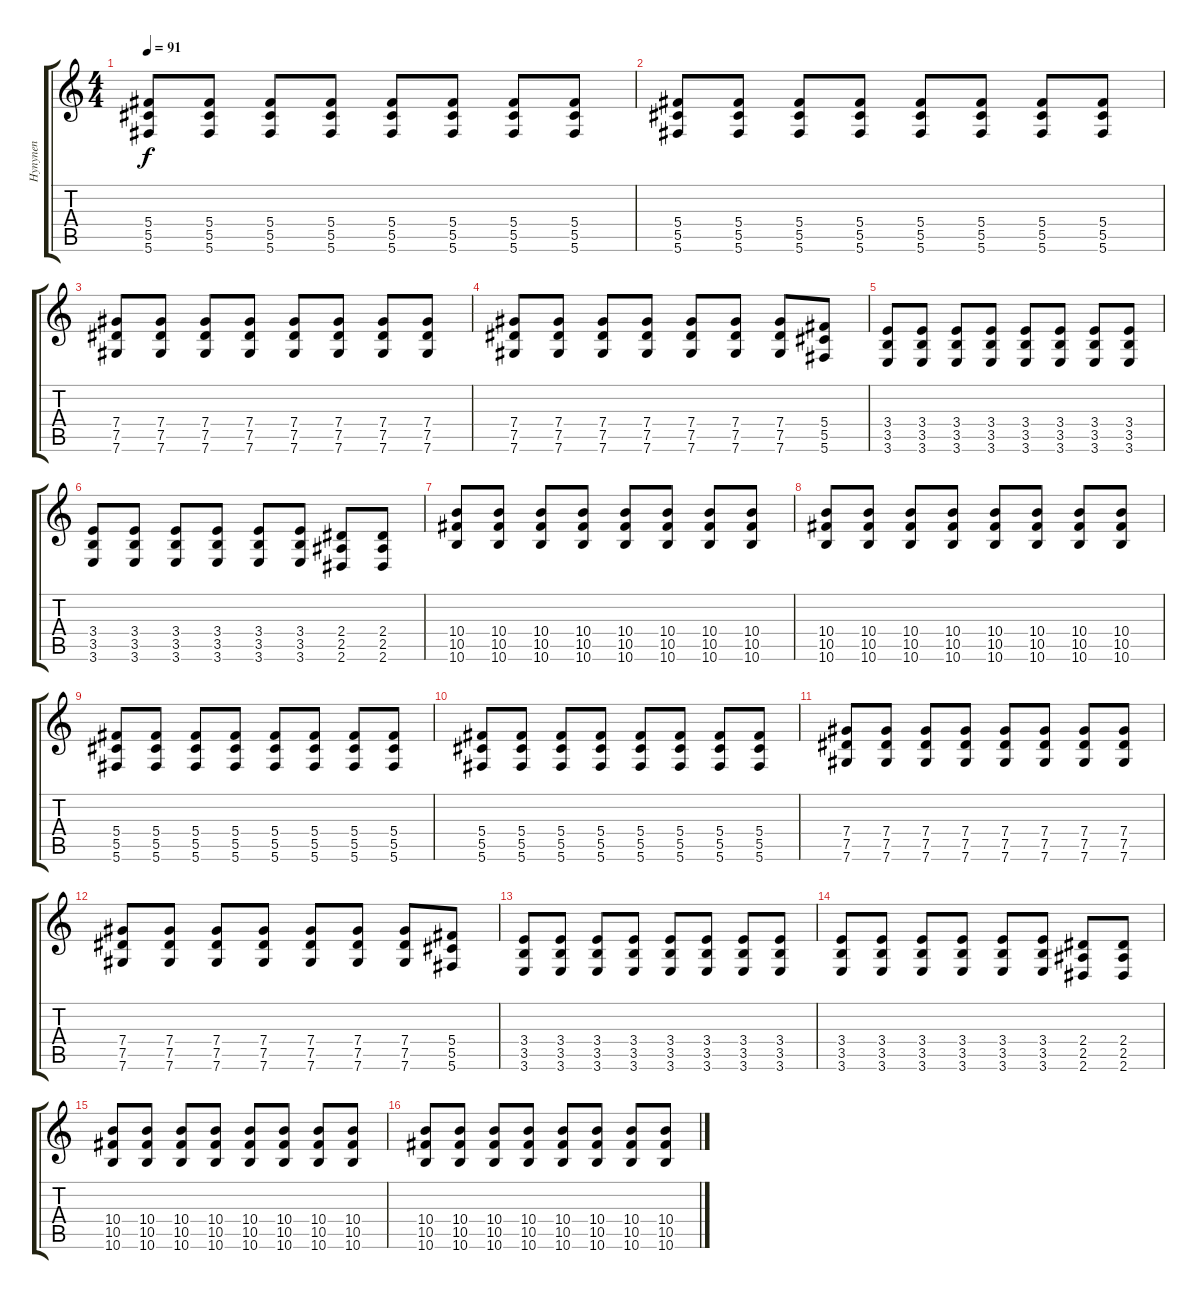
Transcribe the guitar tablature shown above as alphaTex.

\track ("Hynynen" "Hynynen") {instrument distortionguitar}
\staff {score tabs}
\tuning (Eb4 Bb3 Gb3 Db3 Ab2 Db2) {hide}
\ts (4 4)
\tempo 91
\clef g2
\ks c
(5.4 5.5 5.6).8{dy f} (5.4 5.5 5.6).8 (5.4 5.5 5.6).8 (5.4 5.5 5.6).8 (5.4 5.5 5.6).8 (5.4 5.5 5.6).8 (5.4 5.5 5.6).8 (5.4 5.5 5.6).8 |
(5.4 5.5 5.6).8 (5.4 5.5 5.6).8 (5.4 5.5 5.6).8 (5.4 5.5 5.6).8 (5.4 5.5 5.6).8 (5.4 5.5 5.6).8 (5.4 5.5 5.6).8 (5.4 5.5 5.6).8 |
(7.4 7.5 7.6).8 (7.4 7.5 7.6).8 (7.4 7.5 7.6).8 (7.4 7.5 7.6).8 (7.4 7.5 7.6).8 (7.4 7.5 7.6).8 (7.4 7.5 7.6).8 (7.4 7.5 7.6).8 |
(7.4 7.5 7.6).8 (7.4 7.5 7.6).8 (7.4 7.5 7.6).8 (7.4 7.5 7.6).8 (7.4 7.5 7.6).8 (7.4 7.5 7.6).8 (7.4 7.5 7.6).8 (5.4 5.5 5.6).8 |
(3.4 3.5 3.6).8 (3.4 3.5 3.6).8 (3.4 3.5 3.6).8 (3.4 3.5 3.6).8 (3.4 3.5 3.6).8 (3.4 3.5 3.6).8 (3.4 3.5 3.6).8 (3.4 3.5 3.6).8 |
(3.4 3.5 3.6).8 (3.4 3.5 3.6).8 (3.4 3.5 3.6).8 (3.4 3.5 3.6).8 (3.4 3.5 3.6).8 (3.4 3.5 3.6).8 (2.4 2.5 2.6).8 (2.4 2.5 2.6).8 |
(10.4 10.5 10.6).8 (10.4 10.5 10.6).8 (10.4 10.5 10.6).8 (10.4 10.5 10.6).8 (10.4 10.5 10.6).8 (10.4 10.5 10.6).8 (10.4 10.5 10.6).8 (10.4 10.5 10.6).8 |
(10.4 10.5 10.6).8 (10.4 10.5 10.6).8 (10.4 10.5 10.6).8 (10.4 10.5 10.6).8 (10.4 10.5 10.6).8 (10.4 10.5 10.6).8 (10.4 10.5 10.6).8 (10.4 10.5 10.6).8 |
(5.4 5.5 5.6).8 (5.4 5.5 5.6).8 (5.4 5.5 5.6).8 (5.4 5.5 5.6).8 (5.4 5.5 5.6).8 (5.4 5.5 5.6).8 (5.4 5.5 5.6).8 (5.4 5.5 5.6).8 |
(5.4 5.5 5.6).8 (5.4 5.5 5.6).8 (5.4 5.5 5.6).8 (5.4 5.5 5.6).8 (5.4 5.5 5.6).8 (5.4 5.5 5.6).8 (5.4 5.5 5.6).8 (5.4 5.5 5.6).8 |
(7.4 7.5 7.6).8 (7.4 7.5 7.6).8 (7.4 7.5 7.6).8 (7.4 7.5 7.6).8 (7.4 7.5 7.6).8 (7.4 7.5 7.6).8 (7.4 7.5 7.6).8 (7.4 7.5 7.6).8 |
(7.4 7.5 7.6).8 (7.4 7.5 7.6).8 (7.4 7.5 7.6).8 (7.4 7.5 7.6).8 (7.4 7.5 7.6).8 (7.4 7.5 7.6).8 (7.4 7.5 7.6).8 (5.4 5.5 5.6).8 |
(3.4 3.5 3.6).8 (3.4 3.5 3.6).8 (3.4 3.5 3.6).8 (3.4 3.5 3.6).8 (3.4 3.5 3.6).8 (3.4 3.5 3.6).8 (3.4 3.5 3.6).8 (3.4 3.5 3.6).8 |
(3.4 3.5 3.6).8 (3.4 3.5 3.6).8 (3.4 3.5 3.6).8 (3.4 3.5 3.6).8 (3.4 3.5 3.6).8 (3.4 3.5 3.6).8 (2.4 2.5 2.6).8 (2.4 2.5 2.6).8 |
(10.4 10.5 10.6).8 (10.4 10.5 10.6).8 (10.4 10.5 10.6).8 (10.4 10.5 10.6).8 (10.4 10.5 10.6).8 (10.4 10.5 10.6).8 (10.4 10.5 10.6).8 (10.4 10.5 10.6).8 |
(10.4 10.5 10.6).8 (10.4 10.5 10.6).8 (10.4 10.5 10.6).8 (10.4 10.5 10.6).8 (10.4 10.5 10.6).8 (10.4 10.5 10.6).8 (10.4 10.5 10.6).8 (10.4 10.5 10.6).8
